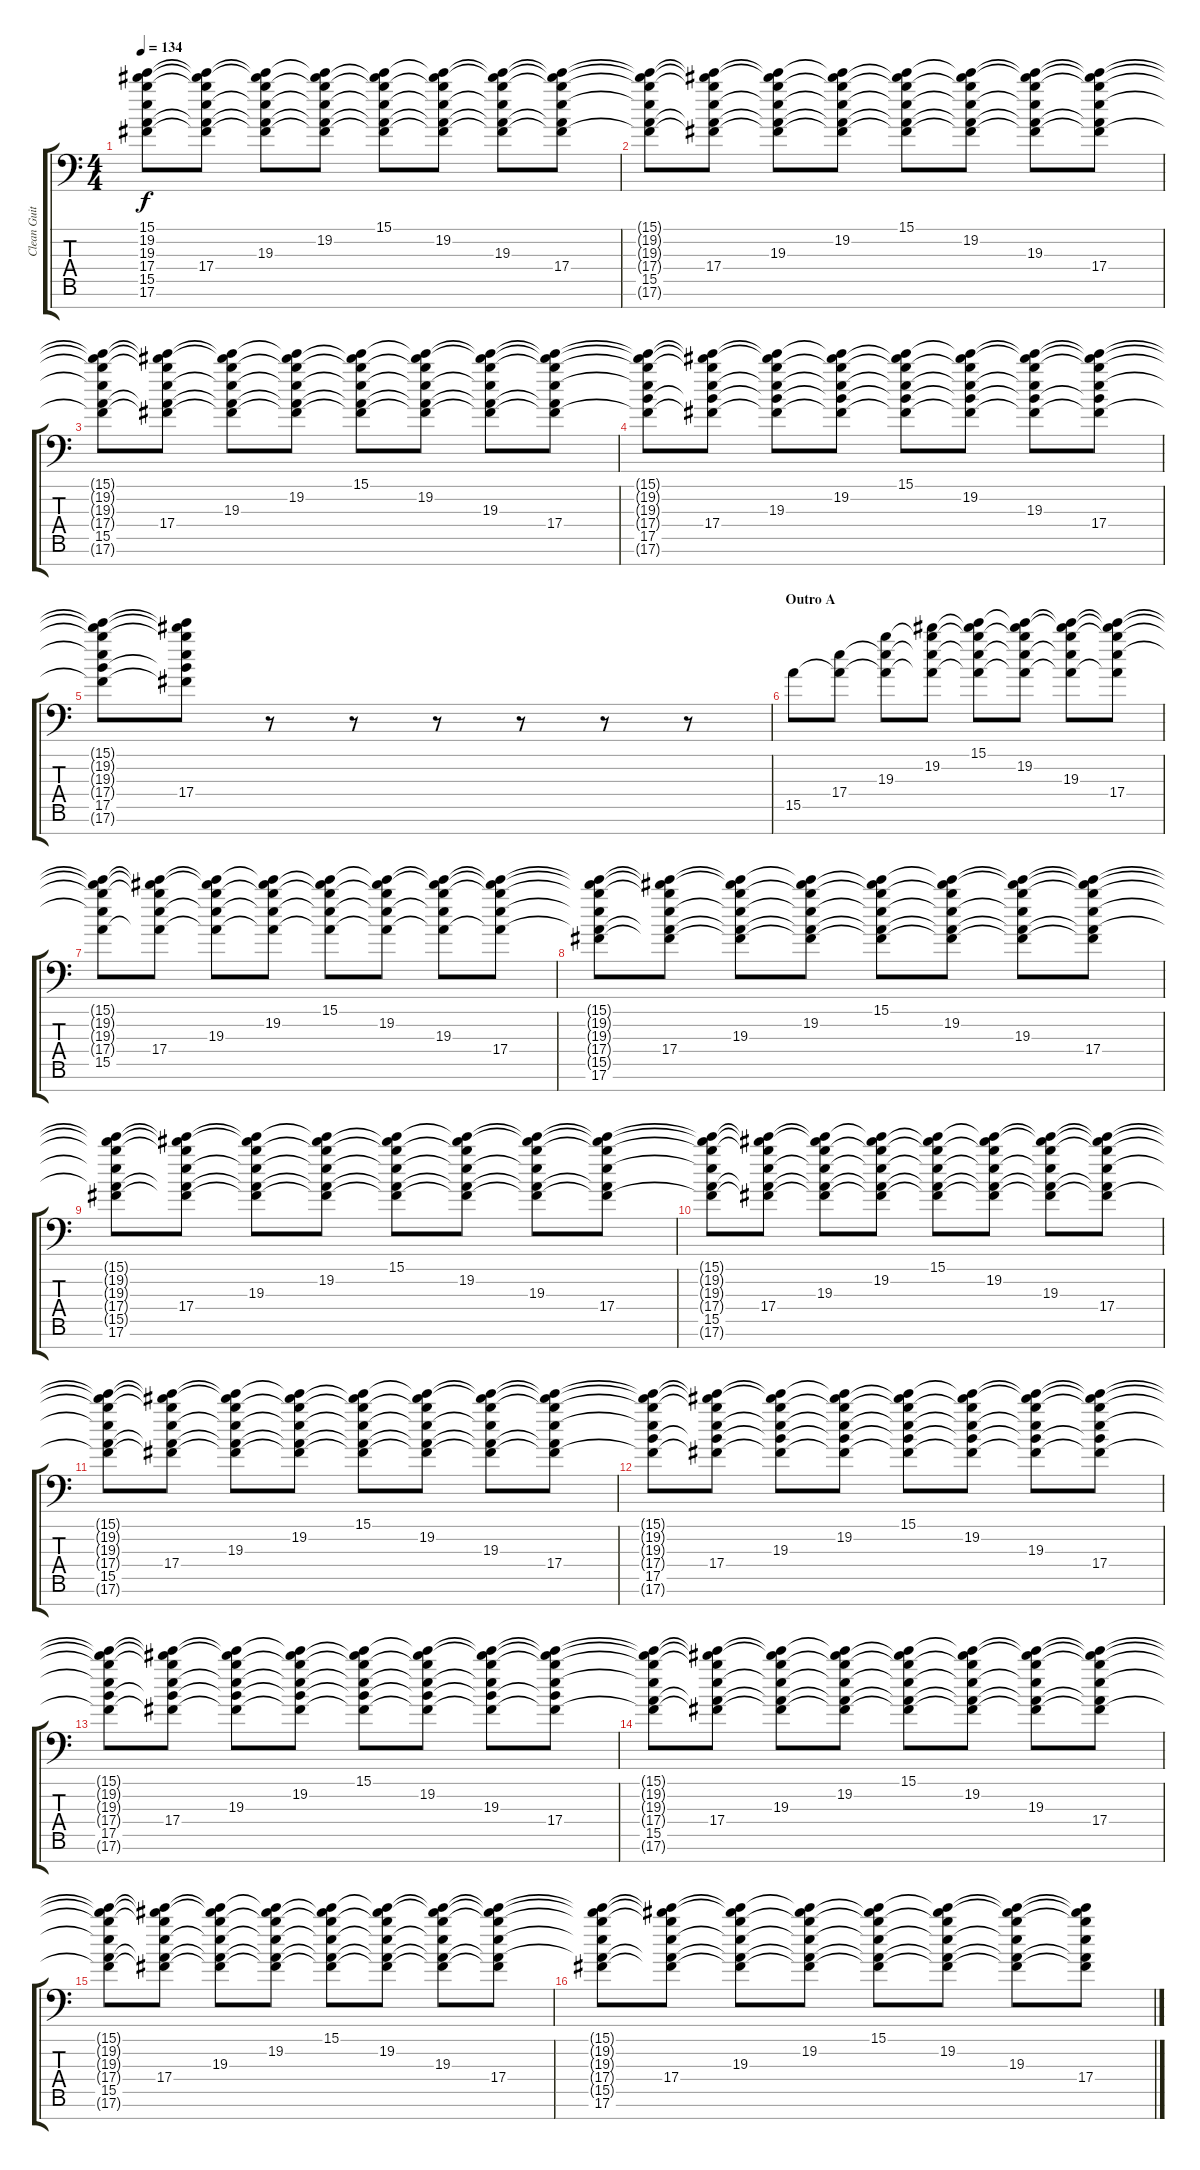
\track ("Clean Guitar" "Clean Guit") {instrument electricguitarjazz}
\staff {score tabs}
\tuning (Db4 Ab3 E3 B2 Gb2 Db2 Gb1) {hide}
\ts (4 4)
\tempo 134
\clef f4
\ks c
(15.1{t} 19.2{t} 19.3{t} 17.4{t} 15.5{t} 17.6).8{dy f} (15.1{t} 19.2{t} 19.3{t} 17.4 15.5{t} 17.6{t}).8 (15.1{t} 19.2{t} 19.3 17.4{t} 15.5{t} 17.6{t}).8 (15.1{t} 19.2 19.3{t} 17.4{t} 15.5{t} 17.6{t}).8 (15.1 19.2{t} 19.3{t} 17.4{t} 15.5{t} 17.6{t}).8 (15.1{t} 19.2 19.3{t} 17.4{t} 15.5{t} 17.6{t}).8 (15.1{t} 19.2{t} 19.3 17.4{t} 15.5{t} 17.6{t}).8 (15.1{t} 19.2{t} 19.3{t} 17.4 15.5{t} 17.6{t}).8 |
(15.1{t} 19.2{t} 19.3{t} 17.4{t} 15.5 17.6{t}).8 (15.1{t} 19.2{t} 19.3{t} 17.4 15.5{t} 17.6{t}).8 (15.1{t} 19.2{t} 19.3 17.4{t} 15.5{t} 17.6{t}).8 (15.1{t} 19.2 19.3{t} 17.4{t} 15.5{t} 17.6{t}).8 (15.1 19.2{t} 19.3{t} 17.4{t} 15.5{t} 17.6{t}).8 (15.1{t} 19.2 19.3{t} 17.4{t} 15.5{t} 17.6{t}).8 (15.1{t} 19.2{t} 19.3 17.4{t} 15.5{t} 17.6{t}).8 (15.1{t} 19.2{t} 19.3{t} 17.4 15.5{t} 17.6{t}).8 |
(15.1{t} 19.2{t} 19.3{t} 17.4{t} 15.5 17.6{t}).8 (15.1{t} 19.2{t} 19.3{t} 17.4 15.5{t} 17.6{t}).8 (15.1{t} 19.2{t} 19.3 17.4{t} 15.5{t} 17.6{t}).8 (15.1{t} 19.2 19.3{t} 17.4{t} 15.5{t} 17.6{t}).8 (15.1 19.2{t} 19.3{t} 17.4{t} 15.5{t} 17.6{t}).8 (15.1{t} 19.2 19.3{t} 17.4{t} 15.5{t} 17.6{t}).8 (15.1{t} 19.2{t} 19.3 17.4{t} 15.5{t} 17.6{t}).8 (15.1{t} 19.2{t} 19.3{t} 17.4 15.5{t} 17.6{t}).8 |
(15.1{t} 19.2{t} 19.3{t} 17.4{t} 17.5 17.6{t}).8 (15.1{t} 19.2{t} 19.3{t} 17.4 17.5{t} 17.6{t}).8 (15.1{t} 19.2{t} 19.3 17.4{t} 17.5{t} 17.6{t}).8 (15.1{t} 19.2 19.3{t} 17.4{t} 17.5{t} 17.6{t}).8 (15.1 19.2{t} 19.3{t} 17.4{t} 17.5{t} 17.6{t}).8 (15.1{t} 19.2 19.3{t} 17.4{t} 17.5{t} 17.6{t}).8 (15.1{t} 19.2{t} 19.3 17.4{t} 17.5{t} 17.6{t}).8 (15.1{t} 19.2{t} 19.3{t} 17.4 17.5{t} 17.6{t}).8 |
(15.1{t} 19.2{t} 19.3{t} 17.4{t} 17.5 17.6{t}).8 (15.1{t} 19.2{t} 19.3{t} 17.4 17.5{t} 17.6{t}).8 r.8 r.8 r.8 r.8 r.8 r.8 |
\section ("" "Outro A")
15.5.8 (17.4 15.5{t}).8 (19.3 17.4{t} 15.5{t}).8 (19.2 19.3{t} 17.4{t} 15.5{t}).8 (15.1 19.2{t} 19.3{t} 17.4{t} 15.5{t}).8 (15.1{t} 19.2 19.3{t} 17.4{t} 15.5{t}).8 (15.1{t} 19.2{t} 19.3 17.4{t} 15.5{t}).8 (15.1{t} 19.2{t} 19.3{t} 17.4 15.5{t}).8 |
(15.1{t} 19.2{t} 19.3{t} 17.4{t} 15.5).8 (15.1{t} 19.2{t} 19.3{t} 17.4 15.5{t}).8 (15.1{t} 19.2{t} 19.3 17.4{t} 15.5{t}).8 (15.1{t} 19.2 19.3{t} 17.4{t} 15.5{t}).8 (15.1 19.2{t} 19.3{t} 17.4{t} 15.5{t}).8 (15.1{t} 19.2 19.3{t} 17.4{t} 15.5{t}).8 (15.1{t} 19.2{t} 19.3 17.4{t} 15.5{t}).8 (15.1{t} 19.2{t} 19.3{t} 17.4 15.5{t}).8 |
(15.1{t} 19.2{t} 19.3{t} 17.4{t} 15.5{t} 17.6).8 (15.1{t} 19.2{t} 19.3{t} 17.4 15.5{t} 17.6{t}).8 (15.1{t} 19.2{t} 19.3 17.4{t} 15.5{t} 17.6{t}).8 (15.1{t} 19.2 19.3{t} 17.4{t} 15.5{t} 17.6{t}).8 (15.1 19.2{t} 19.3{t} 17.4{t} 15.5{t} 17.6{t}).8 (15.1{t} 19.2 19.3{t} 17.4{t} 15.5{t} 17.6{t}).8 (15.1{t} 19.2{t} 19.3 17.4{t} 15.5{t} 17.6{t}).8 (15.1{t} 19.2{t} 19.3{t} 17.4 15.5{t} 17.6{t}).8 |
(15.1{t} 19.2{t} 19.3{t} 17.4{t} 15.5{t} 17.6).8 (15.1{t} 19.2{t} 19.3{t} 17.4 15.5{t} 17.6{t}).8 (15.1{t} 19.2{t} 19.3 17.4{t} 15.5{t} 17.6{t}).8 (15.1{t} 19.2 19.3{t} 17.4{t} 15.5{t} 17.6{t}).8 (15.1 19.2{t} 19.3{t} 17.4{t} 15.5{t} 17.6{t}).8 (15.1{t} 19.2 19.3{t} 17.4{t} 15.5{t} 17.6{t}).8 (15.1{t} 19.2{t} 19.3 17.4{t} 15.5{t} 17.6{t}).8 (15.1{t} 19.2{t} 19.3{t} 17.4 15.5{t} 17.6{t}).8 |
(15.1{t} 19.2{t} 19.3{t} 17.4{t} 15.5 17.6{t}).8 (15.1{t} 19.2{t} 19.3{t} 17.4 15.5{t} 17.6{t}).8 (15.1{t} 19.2{t} 19.3 17.4{t} 15.5{t} 17.6{t}).8 (15.1{t} 19.2 19.3{t} 17.4{t} 15.5{t} 17.6{t}).8 (15.1 19.2{t} 19.3{t} 17.4{t} 15.5{t} 17.6{t}).8 (15.1{t} 19.2 19.3{t} 17.4{t} 15.5{t} 17.6{t}).8 (15.1{t} 19.2{t} 19.3 17.4{t} 15.5{t} 17.6{t}).8 (15.1{t} 19.2{t} 19.3{t} 17.4 15.5{t} 17.6{t}).8 |
(15.1{t} 19.2{t} 19.3{t} 17.4{t} 15.5 17.6{t}).8 (15.1{t} 19.2{t} 19.3{t} 17.4 15.5{t} 17.6{t}).8 (15.1{t} 19.2{t} 19.3 17.4{t} 15.5{t} 17.6{t}).8 (15.1{t} 19.2 19.3{t} 17.4{t} 15.5{t} 17.6{t}).8 (15.1 19.2{t} 19.3{t} 17.4{t} 15.5{t} 17.6{t}).8 (15.1{t} 19.2 19.3{t} 17.4{t} 15.5{t} 17.6{t}).8 (15.1{t} 19.2{t} 19.3 17.4{t} 15.5{t} 17.6{t}).8 (15.1{t} 19.2{t} 19.3{t} 17.4 15.5{t} 17.6{t}).8 |
(15.1{t} 19.2{t} 19.3{t} 17.4{t} 17.5 17.6{t}).8 (15.1{t} 19.2{t} 19.3{t} 17.4 17.5{t} 17.6{t}).8 (15.1{t} 19.2{t} 19.3 17.4{t} 17.5{t} 17.6{t}).8 (15.1{t} 19.2 19.3{t} 17.4{t} 17.5{t} 17.6{t}).8 (15.1 19.2{t} 19.3{t} 17.4{t} 17.5{t} 17.6{t}).8 (15.1{t} 19.2 19.3{t} 17.4{t} 17.5{t} 17.6{t}).8 (15.1{t} 19.2{t} 19.3 17.4{t} 17.5{t} 17.6{t}).8 (15.1{t} 19.2{t} 19.3{t} 17.4 17.5{t} 17.6{t}).8 |
(15.1{t} 19.2{t} 19.3{t} 17.4{t} 17.5 17.6{t}).8 (15.1{t} 19.2{t} 19.3{t} 17.4 17.5{t} 17.6{t}).8 (15.1{t} 19.2{t} 19.3 17.4{t} 17.5{t} 17.6{t}).8 (15.1{t} 19.2 19.3{t} 17.4{t} 17.5{t} 17.6{t}).8 (15.1 19.2{t} 19.3{t} 17.4{t} 17.5{t} 17.6{t}).8 (15.1{t} 19.2 19.3{t} 17.4{t} 17.5{t} 17.6{t}).8 (15.1{t} 19.2{t} 19.3 17.4{t} 17.5{t} 17.6{t}).8 (15.1{t} 19.2{t} 19.3{t} 17.4 17.5{t} 17.6{t}).8 |
(15.1{t} 19.2{t} 19.3{t} 17.4{t} 15.5 17.6{t}).8 (15.1{t} 19.2{t} 19.3{t} 17.4 15.5{t} 17.6{t}).8 (15.1{t} 19.2{t} 19.3 17.4{t} 15.5{t} 17.6{t}).8 (15.1{t} 19.2 19.3{t} 17.4{t} 15.5{t} 17.6{t}).8 (15.1 19.2{t} 19.3{t} 17.4{t} 15.5{t} 17.6{t}).8 (15.1{t} 19.2 19.3{t} 17.4{t} 15.5{t} 17.6{t}).8 (15.1{t} 19.2{t} 19.3 17.4{t} 15.5{t} 17.6{t}).8 (15.1{t} 19.2{t} 19.3{t} 17.4 15.5{t} 17.6{t}).8 |
(15.1{t} 19.2{t} 19.3{t} 17.4{t} 15.5 17.6{t}).8 (15.1{t} 19.2{t} 19.3{t} 17.4 15.5{t} 17.6{t}).8 (15.1{t} 19.2{t} 19.3 17.4{t} 15.5{t} 17.6{t}).8 (15.1{t} 19.2 19.3{t} 17.4{t} 15.5{t} 17.6{t}).8 (15.1 19.2{t} 19.3{t} 17.4{t} 15.5{t} 17.6{t}).8 (15.1{t} 19.2 19.3{t} 17.4{t} 15.5{t} 17.6{t}).8 (15.1{t} 19.2{t} 19.3 17.4{t} 15.5{t} 17.6{t}).8 (15.1{t} 19.2{t} 19.3{t} 17.4 15.5{t} 17.6{t}).8 |
(15.1{t} 19.2{t} 19.3{t} 17.4{t} 15.5{t} 17.6).8 (15.1{t} 19.2{t} 19.3{t} 17.4 15.5{t} 17.6{t}).8 (15.1{t} 19.2{t} 19.3 17.4{t} 15.5{t} 17.6{t}).8 (15.1{t} 19.2 19.3{t} 17.4{t} 15.5{t} 17.6{t}).8 (15.1 19.2{t} 19.3{t} 17.4{t} 15.5{t} 17.6{t}).8 (15.1{t} 19.2 19.3{t} 17.4{t} 15.5{t} 17.6{t}).8 (15.1{t} 19.2{t} 19.3 17.4{t} 15.5{t} 17.6{t}).8 (15.1{t} 19.2{t} 19.3{t} 17.4 15.5{t} 17.6{t}).8
